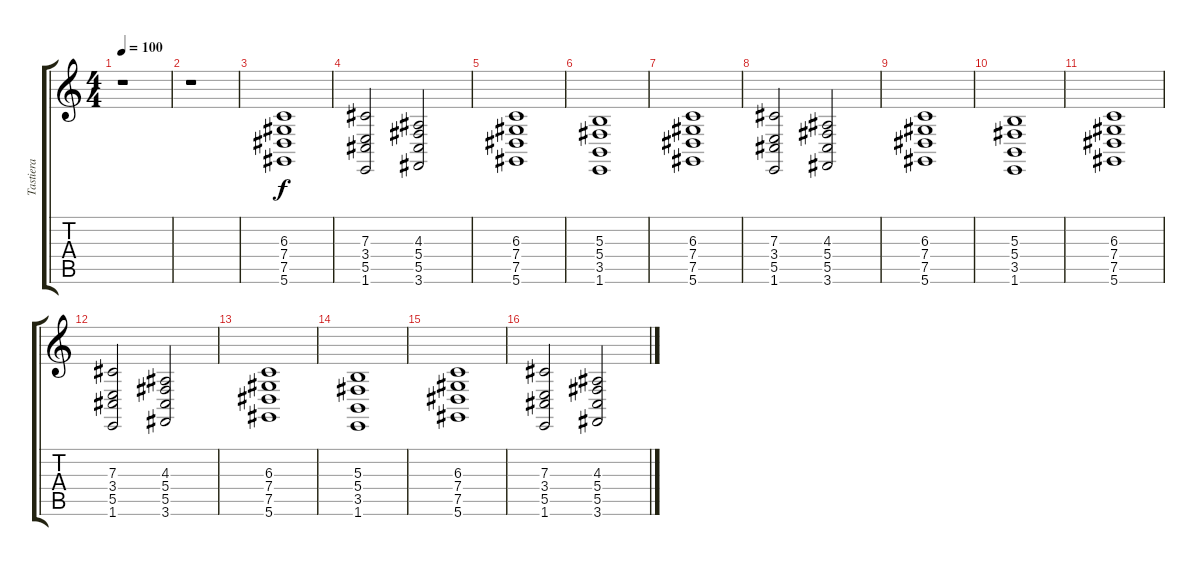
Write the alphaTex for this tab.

\track ("Tastiera" "Tastiera") {instrument stringensemble1}
\staff {score tabs}
\tuning (Eb4 Bb3 Gb3 Db3 Ab2 Eb2) {hide}
\ts (4 4)
\tempo 100
\clef g2
\ks c
r.1{dy f} |
r.1 |
(6.3 7.4 7.5 5.6).1 |
(7.3 3.4 5.5 1.6).2 (4.3 5.4 5.5 3.6).2 |
(6.3 7.4 7.5 5.6).1 |
(5.3 5.4 3.5 1.6).1 |
(6.3 7.4 7.5 5.6).1 |
(7.3 3.4 5.5 1.6).2 (4.3 5.4 5.5 3.6).2 |
(6.3 7.4 7.5 5.6).1 |
(5.3 5.4 3.5 1.6).1 |
(6.3 7.4 7.5 5.6).1 |
(7.3 3.4 5.5 1.6).2 (4.3 5.4 5.5 3.6).2 |
(6.3 7.4 7.5 5.6).1 |
(5.3 5.4 3.5 1.6).1 |
(6.3 7.4 7.5 5.6).1 |
(7.3 3.4 5.5 1.6).2 (4.3 5.4 5.5 3.6).2
